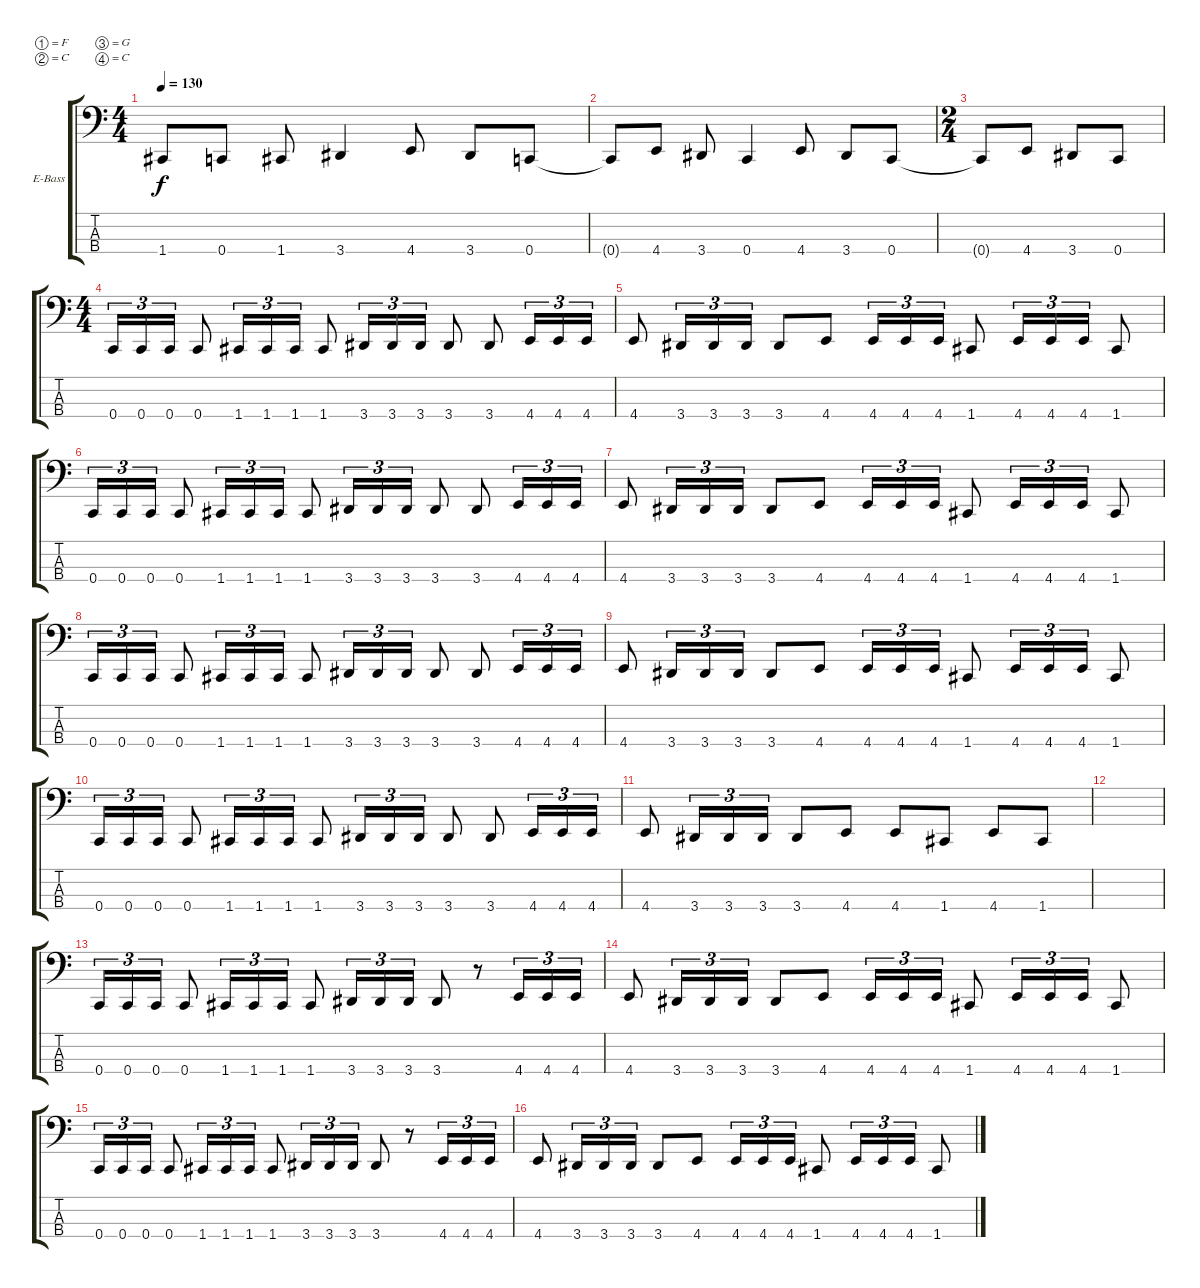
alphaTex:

\bracketExtendMode groupsimilarinstruments
\firstSystemTrackNameOrientation horizontal
\otherSystemsTrackNameOrientation horizontal
\track ("Electric Bass" "E-Bass") {instrument electricbassfinger}
\staff {score tabs}
\tuning (F2 C2 G1 C1)
\ts (4 4)
\tempo 130
\clef f4
\scale
0.333333
\ks c
1.4.8{dy f} 0.4.8 1.4.8 3.4.4 4.4.8 3.4.8 0.4.8 |
\scale
0.208191 0.4{t}.8 4.4.8 3.4.8 0.4.4 4.4.8 3.4.8 0.4.8 |
\ts (2 4)
\scale
0.395904 0.4{t}.8 4.4.8 3.4.8 0.4.8 |
\ts (4 4)
\scale
0.395904 0.4.16{tu (3 2)} 0.4.16{tu (3 2)} 0.4.16{tu (3 2)} 0.4.8 1.4.16{tu (3 2)} 1.4.16{tu (3 2)} 1.4.16{tu (3 2)} 1.4.8 3.4.16{tu (3 2)} 3.4.16{tu (3 2)} 3.4.16{tu (3 2)} 3.4.8 3.4.8 4.4.16{tu (3 2)} 4.4.16{tu (3 2)} 4.4.16{tu (3 2)} |
\scale
0.333333 4.4.8 3.4.16{tu (3 2)} 3.4.16{tu (3 2)} 3.4.16{tu (3 2)} 3.4.8 4.4.8 4.4.16{tu (3 2)} 4.4.16{tu (3 2)} 4.4.16{tu (3 2)} 1.4.8 4.4.16{tu (3 2)} 4.4.16{tu (3 2)} 4.4.16{tu (3 2)} 1.4.8 |
\scale
0.333333 0.4.16{tu (3 2)} 0.4.16{tu (3 2)} 0.4.16{tu (3 2)} 0.4.8 1.4.16{tu (3 2)} 1.4.16{tu (3 2)} 1.4.16{tu (3 2)} 1.4.8 3.4.16{tu (3 2)} 3.4.16{tu (3 2)} 3.4.16{tu (3 2)} 3.4.8 3.4.8 4.4.16{tu (3 2)} 4.4.16{tu (3 2)} 4.4.16{tu (3 2)} |
\scale
0.333333 4.4.8 3.4.16{tu (3 2)} 3.4.16{tu (3 2)} 3.4.16{tu (3 2)} 3.4.8 4.4.8 4.4.16{tu (3 2)} 4.4.16{tu (3 2)} 4.4.16{tu (3 2)} 1.4.8 4.4.16{tu (3 2)} 4.4.16{tu (3 2)} 4.4.16{tu (3 2)} 1.4.8 |
\scale
0.333333 0.4.16{tu (3 2)} 0.4.16{tu (3 2)} 0.4.16{tu (3 2)} 0.4.8 1.4.16{tu (3 2)} 1.4.16{tu (3 2)} 1.4.16{tu (3 2)} 1.4.8 3.4.16{tu (3 2)} 3.4.16{tu (3 2)} 3.4.16{tu (3 2)} 3.4.8 3.4.8 4.4.16{tu (3 2)} 4.4.16{tu (3 2)} 4.4.16{tu (3 2)} |
\scale
0.333333 4.4.8 3.4.16{tu (3 2)} 3.4.16{tu (3 2)} 3.4.16{tu (3 2)} 3.4.8 4.4.8 4.4.16{tu (3 2)} 4.4.16{tu (3 2)} 4.4.16{tu (3 2)} 1.4.8 4.4.16{tu (3 2)} 4.4.16{tu (3 2)} 4.4.16{tu (3 2)} 1.4.8 |
\scale
0.333333 0.4.16{tu (3 2)} 0.4.16{tu (3 2)} 0.4.16{tu (3 2)} 0.4.8 1.4.16{tu (3 2)} 1.4.16{tu (3 2)} 1.4.16{tu (3 2)} 1.4.8 3.4.16{tu (3 2)} 3.4.16{tu (3 2)} 3.4.16{tu (3 2)} 3.4.8 3.4.8 4.4.16{tu (3 2)} 4.4.16{tu (3 2)} 4.4.16{tu (3 2)} |
\scale
0.333333 4.4.8 3.4.16{tu (3 2)} 3.4.16{tu (3 2)} 3.4.16{tu (3 2)} 3.4.8 4.4.8 4.4.8 1.4.8 4.4.8 1.4.8 |
\scale
0.333333 |
\scale
0.333333 0.4.16{tu (3 2)} 0.4.16{tu (3 2)} 0.4.16{tu (3 2)} 0.4.8 1.4.16{tu (3 2)} 1.4.16{tu (3 2)} 1.4.16{tu (3 2)} 1.4.8 3.4.16{tu (3 2)} 3.4.16{tu (3 2)} 3.4.16{tu (3 2)} 3.4.8 r.8 4.4.16{tu (3 2)} 4.4.16{tu (3 2)} 4.4.16{tu (3 2)} |
\scale
0.333333 4.4.8 3.4.16{tu (3 2)} 3.4.16{tu (3 2)} 3.4.16{tu (3 2)} 3.4.8 4.4.8 4.4.16{tu (3 2)} 4.4.16{tu (3 2)} 4.4.16{tu (3 2)} 1.4.8 4.4.16{tu (3 2)} 4.4.16{tu (3 2)} 4.4.16{tu (3 2)} 1.4.8 |
\scale
0.333333 0.4.16{tu (3 2)} 0.4.16{tu (3 2)} 0.4.16{tu (3 2)} 0.4.8 1.4.16{tu (3 2)} 1.4.16{tu (3 2)} 1.4.16{tu (3 2)} 1.4.8 3.4.16{tu (3 2)} 3.4.16{tu (3 2)} 3.4.16{tu (3 2)} 3.4.8 r.8 4.4.16{tu (3 2)} 4.4.16{tu (3 2)} 4.4.16{tu (3 2)} |
\scale
0.333333 4.4.8 3.4.16{tu (3 2)} 3.4.16{tu (3 2)} 3.4.16{tu (3 2)} 3.4.8 4.4.8 4.4.16{tu (3 2)} 4.4.16{tu (3 2)} 4.4.16{tu (3 2)} 1.4.8 4.4.16{tu (3 2)} 4.4.16{tu (3 2)} 4.4.16{tu (3 2)} 1.4.8
